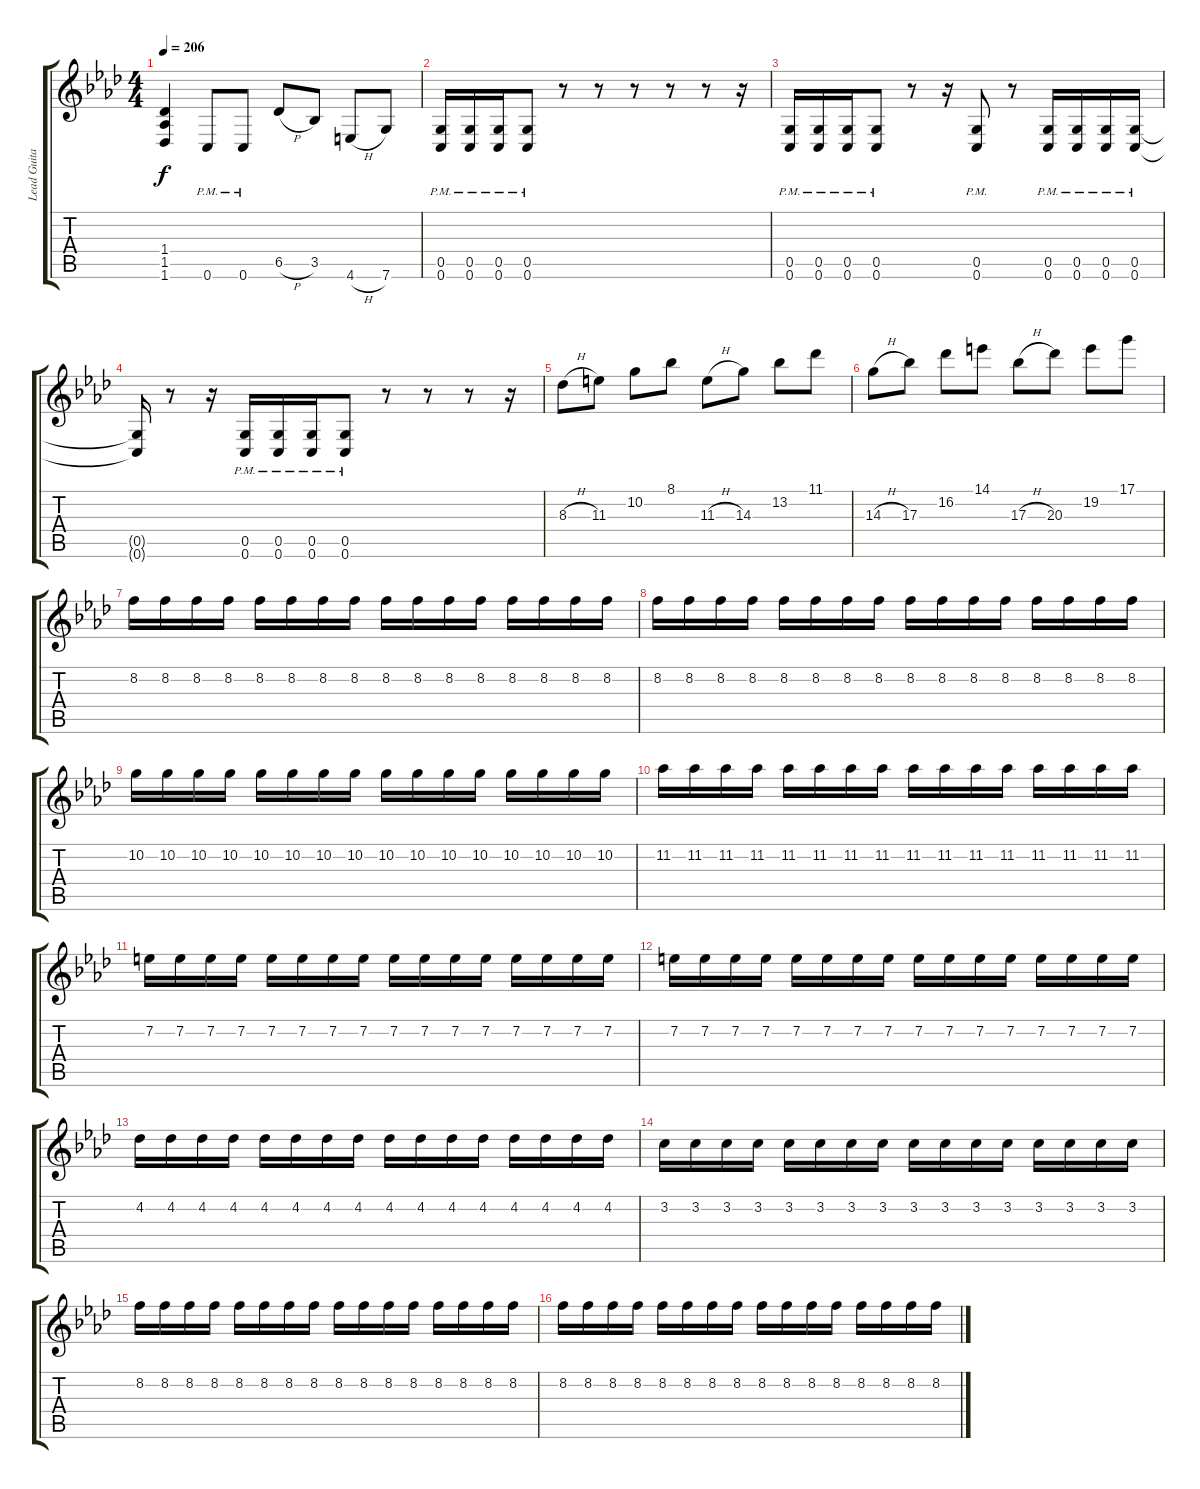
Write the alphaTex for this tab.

\track ("Lead Guitar" "Lead Guita") {instrument distortionguitar}
\staff {score tabs}
\tuning (D4 A3 F3 C3 G2 C2) {hide}
\ts (4 4)
\tempo 206
\clef g2
\ks fminor
(1.4 1.5 1.6).4{dy f} 0.6{pm}.8 0.6{pm}.8 6.5{h}.8 3.5.8 4.6{h}.8 7.6.8 |
(0.5{pm} 0.6{pm}).16 (0.5{pm} 0.6{pm}).16 (0.5{pm} 0.6{pm}).16 (0.5{pm} 0.6{pm}).8 r.8 r.8 r.8 r.8 r.8 r.16 |
(0.5{pm} 0.6{pm}).16 (0.5{pm} 0.6{pm}).16 (0.5{pm} 0.6{pm}).16 (0.5{pm} 0.6{pm}).8 r.8 r.16 (0.5{pm} 0.6{pm}).8 r.8 (0.5{pm} 0.6{pm}).16 (0.5{pm} 0.6{pm}).16 (0.5{pm} 0.6{pm}).16 (0.5{pm} 0.6{pm}).16 |
(0.5{t} 0.6{t}).16 r.8 r.16 (0.5{pm} 0.6{pm}).16 (0.5{pm} 0.6{pm}).16 (0.5{pm} 0.6{pm}).16 (0.5{pm} 0.6{pm}).8 r.8 r.8 r.8 r.16 |
8.3{h}.8 11.3.8 10.2.8 8.1.8 11.3{h}.8 14.3.8 13.2.8 11.1.8 |
14.3{h}.8 17.3.8 16.2.8 14.1.8 17.3{h}.8 20.3.8 19.2.8 17.1.8 |
8.2.16 8.2.16 8.2.16 8.2.16 8.2.16 8.2.16 8.2.16 8.2.16 8.2.16 8.2.16 8.2.16 8.2.16 8.2.16 8.2.16 8.2.16 8.2.16 |
8.2.16 8.2.16 8.2.16 8.2.16 8.2.16 8.2.16 8.2.16 8.2.16 8.2.16 8.2.16 8.2.16 8.2.16 8.2.16 8.2.16 8.2.16 8.2.16 |
10.2.16 10.2.16 10.2.16 10.2.16 10.2.16 10.2.16 10.2.16 10.2.16 10.2.16 10.2.16 10.2.16 10.2.16 10.2.16 10.2.16 10.2.16 10.2.16 |
11.2.16 11.2.16 11.2.16 11.2.16 11.2.16 11.2.16 11.2.16 11.2.16 11.2.16 11.2.16 11.2.16 11.2.16 11.2.16 11.2.16 11.2.16 11.2.16 |
7.2.16 7.2.16 7.2.16 7.2.16 7.2.16 7.2.16 7.2.16 7.2.16 7.2.16 7.2.16 7.2.16 7.2.16 7.2.16 7.2.16 7.2.16 7.2.16 |
7.2.16 7.2.16 7.2.16 7.2.16 7.2.16 7.2.16 7.2.16 7.2.16 7.2.16 7.2.16 7.2.16 7.2.16 7.2.16 7.2.16 7.2.16 7.2.16 |
4.2.16 4.2.16 4.2.16 4.2.16 4.2.16 4.2.16 4.2.16 4.2.16 4.2.16 4.2.16 4.2.16 4.2.16 4.2.16 4.2.16 4.2.16 4.2.16 |
3.2.16 3.2.16 3.2.16 3.2.16 3.2.16 3.2.16 3.2.16 3.2.16 3.2.16 3.2.16 3.2.16 3.2.16 3.2.16 3.2.16 3.2.16 3.2.16 |
8.2.16 8.2.16 8.2.16 8.2.16 8.2.16 8.2.16 8.2.16 8.2.16 8.2.16 8.2.16 8.2.16 8.2.16 8.2.16 8.2.16 8.2.16 8.2.16 |
8.2.16 8.2.16 8.2.16 8.2.16 8.2.16 8.2.16 8.2.16 8.2.16 8.2.16 8.2.16 8.2.16 8.2.16 8.2.16 8.2.16 8.2.16 8.2.16
